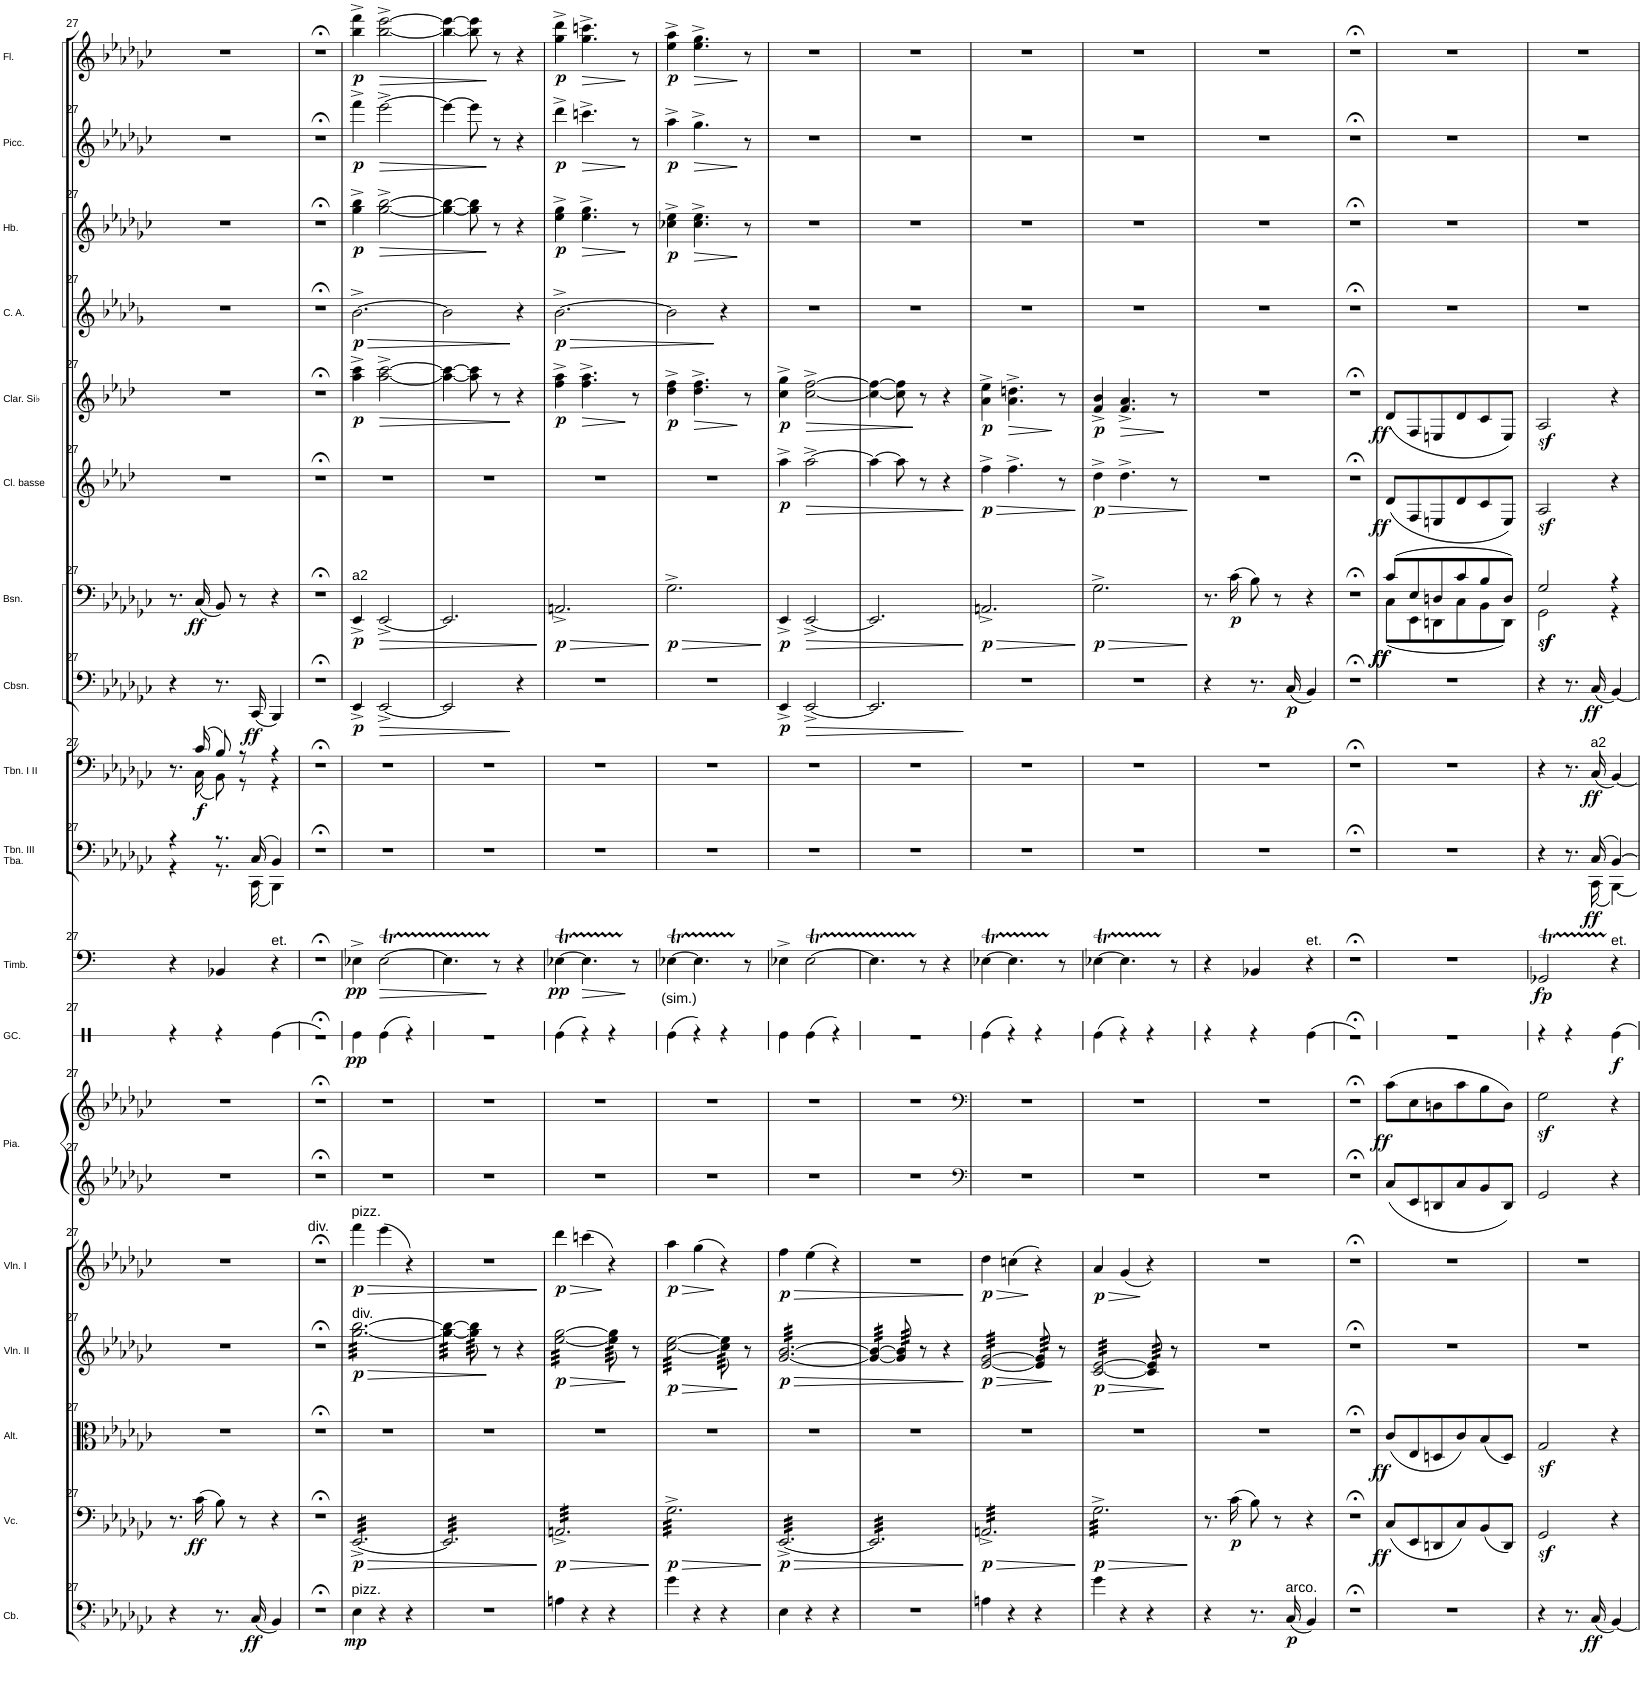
**kern	**dynam	**kern	**dynam	**kern	**dynam	**kern	**dynam	**kern	**dynam	**kern	**kern	**dynam	**kern	**dynam	**kern	**dynam	**kern	**dynam	**kern	**dynam	**kern	**dynam	**kern	**dynam	**kern	**dynam	**kern	**dynam	**kern	**dynam	**kern	**dynam	**kern	**dynam
*part17	*part17	*part16	*part16	*part15	*part15	*part14	*part14	*part13	*part13	*part12	*part12	*part12	*part11	*part11	*part10	*part10	*part9	*part9	*part8	*part8	*part7	*part7	*part6	*part6	*part5	*part5	*part4	*part4	*part3	*part3	*part2	*part2	*part1	*part1
*staff18	*staff18	*staff17	*staff17	*staff16	*staff16	*staff15	*staff15	*staff14	*staff14	*staff13	*staff12	*staff12/13	*staff11	*staff11	*staff10	*staff10	*staff9	*staff9	*staff8	*staff8	*staff7	*staff7	*staff6	*staff6	*staff5	*staff5	*staff4	*staff4	*staff3	*staff3	*staff2	*staff2	*staff1	*staff1
*I"Contrebasses	*	*I"Violoncelles	*	*I"Altos	*	*I"Violons II	*	*I"Violons I	*	*I"Piano	*	*	*I"Timbales	*	*I"Trombone III Tuba	*	*I"Trombone I II	*	*I"Contrebasson	*	*I"Bassons	*	*I"Clarinette Basse	*	*I"Clarinette en Sib	*	*I"Cor anglais	*	*I"Hautbois	*	*I"Piccolo	*	*I"Flutes	*
*I'Cb.	*	*I'Vc.	*	*I'Alt.	*	*I'Vln. II	*	*I'Vln. I	*	*I'Pia.	*	*	*I'Timb.	*	*I'Tbn. III Tba.	*	*I'Tbn. I II	*	*I'Cbsn.	*	*I'Bsn.	*	*I'Cl. basse	*	*I'Clar. Sib	*	*I'C. A.	*	*I'Hb.	*	*I'Picc.	*	*I'Fl.	*
!!LO:PB:g=z
*clefFv4	*	*clefF4	*	*clefC3	*	*clefG2	*	*clefG2	*	*clefG2	*clefG2	*	*clefF4	*	*clefF4	*	*clefF4	*	*clefF4	*	*clefF4	*	*clefG2	*	*clefG2	*	*clefG2	*	*clefG2	*	*clefG2	*	*clefG2	*
*Trd7c12	*	*	*	*	*	*	*	*	*	*	*	*	*	*	*	*	*	*	*Trd7c12	*	*	*	*Trd8c14	*	*Trd1c2	*	*Trd4c7	*	*	*	*Trd-7c-12	*	*	*
*k[b-e-a-d-g-c-]	*	*k[b-e-a-d-g-c-]	*	*k[b-e-a-d-g-c-]	*	*k[b-e-a-d-g-c-]	*	*k[b-e-a-d-g-c-]	*	*k[b-e-a-d-g-c-]	*k[b-e-a-d-g-c-]	*	*k[]	*	*k[b-e-a-d-g-c-]	*	*k[b-e-a-d-g-c-]	*	*k[b-e-a-d-g-c-]	*	*k[b-e-a-d-g-c-]	*	*k[b-e-a-d-]	*	*k[b-e-a-d-]	*	*k[b-e-a-d-g-]	*	*k[b-e-a-d-g-c-]	*	*k[b-e-a-d-g-c-]	*	*k[b-e-a-d-g-c-]	*
*M3/4	*	*M3/4	*	*M3/4	*	*M3/4	*	*M3/4	*	*M3/4	*M3/4	*	*M3/4	*	*M3/4	*	*M3/4	*	*M3/4	*	*M3/4	*	*M3/4	*	*M3/4	*	*M3/4	*	*M3/4	*	*M3/4	*	*M3/4	*
=27	=27	=27	=27	=27	=27	=27	=27	=27	=27	=27	=27	=27	=27	=27	=27	=27	=27	=27	=27	=27	=27	=27	=27	=27	=27	=27	=27	=27	=27	=27	=27	=27	=27	=27
*	*	*	*	*	*	*	*	*	*	*	*	*	*	*	*^	*	*^	*	*	*	*	*	*	*	*	*	*	*	*	*	*	*	*	*
4r	.	8.r	.	2.r	.	2.r	.	2.r	.	2.r	2.r	.	4r	.	4r	4r	.	8.r	8.ryy	.	4r	.	8.r	.	2.r	.	2.r	.	2.r	.	2.r	.	2.r	.	2.r	.
!	!	!	!LO:DY:b	!	!	!	!	!	!	!	!	!	!	!	!	!	!	!	!	!LO:DY:b	!	!	!	!LO:DY:b	!	!	!	!	!	!	!	!	!	!	!	!
.	.	(16c-\	ff	.	.	.	.	.	.	.	.	.	.	.	.	.	.	(16c-/	(16C-\	f	.	.	(16C-/	ff	.	.	.	.	.	.	.	.	.	.	.	.
8.r	.	8B-\)	.	.	.	.	.	.	.	.	.	.	4BB-X/	.	8.r	8.r	.	8B-/)	8BB-\)	.	8.r	.	8BB-/)	.	.	.	.	.	.	.	.	.	.	.	.	.
.	.	8r	.	.	.	.	.	.	.	.	.	.	.	.	.	.	.	8r	8r	.	.	.	8r	.	.	.	.	.	.	.	.	.	.	.	.	.
!	!LO:DY:b	!	!	!	!	!	!	!	!	!	!	!	!	!	!	!	!	!	!	!	!	!LO:DY:b	!	!	!	!	!	!	!	!	!	!	!	!	!	!
(16CC-/	ff	.	.	.	.	.	.	.	.	.	.	.	.	.	(16C-/	(16CC-\	.	.	.	.	(16CC-/	ff	.	.	.	.	.	.	.	.	.	.	.	.	.	.
!	!	!	!	!	!	!	!	!	!	!	!	!	!LO:TX:a:t=et.	!	!	!	!	!	!	!	!	!	!	!	!	!	!	!	!	!	!	!	!	!	!	!
4BBB-/)	.	4r	.	.	.	.	.	.	.	.	.	.	4r	.	4BB-/)	4BBB-\)	.	4r	4r	.	4BBB-/)	.	4r	.	.	.	.	.	.	.	.	.	.	.	.	.
=28	=28	=28	=28	=28	=28	=28	=28	=28	=28	=28	=28	=28	=28	=28	=28	=28	=28	=28	=28	=28	=28	=28	=28	=28	=28	=28	=28	=28	=28	=28	=28	=28	=28	=28	=28	=28
!	!	!	!	!	!	!	!	!LO:TX:a:t=div.	!	!	!	!	!	!	!	!	!	!	!	!	!	!	!	!	!	!	!	!	!	!	!	!	!	!	!	!
*	*	*	*	*	*	*	*	*	*	*	*	*	*	*	*v	*v	*	*	*	*	*	*	*	*	*	*	*	*	*	*	*	*	*	*	*	*
*	*	*	*	*	*	*	*	*	*	*	*	*	*	*	*	*	*v	*v	*	*	*	*	*	*	*	*	*	*	*	*	*	*	*	*	*
2.r;<	.	2.r;<	.	2.r;<	.	2.r;<	.	2.r;<	.	2.r;<	2.r;<	.	2.r;<	.	2.r;<	.	2.r;<	.	2.r;<	.	2.r;<	.	2.r;<	.	2.r;<	.	2.r;<	.	2.r;<	.	2.r;<	.	2.r;<	.
=29	=29	=29	=29	=29	=29	=29	=29	=29	=29	=29	=29	=29	=29	=29	=29	=29	=29	=29	=29	=29	=29	=29	=29	=29	=29	=29	=29	=29	=29	=29	=29	=29	=29	=29
!	!	!	!	!	!	!	!	!	!	!	!	!	!	!	!	!	!	!	!	!	!LO:TX:a:t=a2	!	!	!	!	!	!	!	!	!	!	!	!	!
!	!	!	!	!	!	!	!	!LO:TX:a:t=pizz.	!	!	!	!	!	!	!	!	!	!	!	!	!	!	!	!	!	!	!	!	!	!	!	!	!	!
!	!	!	!	!	!	!LO:TX:a:t=div.	!	!	!	!	!	!	!	!	!	!	!	!	!	!	!	!	!	!	!	!	!	!	!	!	!	!	!	!
!LO:TX:a:t=pizz.	!	!	!	!	!	!	!	!	!	!	!	!	!	!	!	!	!	!	!	!	!	!	!	!	!	!	!	!	!	!	!	!	!	!
!	!LO:DY:b	!	!LO:HP:b	!	!	!	!LO:HP:b	!	!LO:HP:b	!	!	!	!	!	!	!	!	!	!	!	!	!	!	!	!	!	!	!LO:HP:b	!	!	!	!	!	!
!	!	!	!LO:DY:n=1:b	!	!	!	!LO:DY:n=1:b	!	!LO:DY:n=1:b	!	!	!	!	!LO:DY:b	!	!	!	!	!	!LO:DY:b	!	!LO:DY:b	!	!	!	!LO:DY:b	!	!LO:DY:n=1:b	!	!LO:DY:b	!	!LO:DY:b	!	!LO:DY:b
*	*	*tremolo	*	*	*	*	*	*	*	*	*	*	*	*	*	*	*	*	*	*	*	*	*	*	*	*	*	*	*	*	*	*	*	*
*	*	*	*	*	*	*tremolo	*	*	*	*	*	*	*	*	*	*	*	*	*	*	*	*	*	*	*	*	*	*	*	*	*	*	*	*
4EE-\	mp	[32EE-^/LLL	> p	2.r	.	[32gg-\ [32bb-\LLL	> p	4fff\	> p	2.r	2.r	.	4E-X^\	pp	2.r	.	2.r	.	4EE-^/	p	4EE-^/	p	2.r	.	4aa-\^ 4ccc\^	p	[2.b-^\	> p	4gg-\^ 4bb-\^	p	4fff^\	p	4bb-\^ 4fff\^	p
.	.	32EE-^/	.	.	.	32gg-\ 32bb-\	.	.	.	.	.	.	.	.	.	.	.	.	.	.	.	.	.	.	.	.	.	.	.	.	.	.	.	.
.	.	32EE-^/	.	.	.	32gg-\ 32bb-\	.	.	.	.	.	.	.	.	.	.	.	.	.	.	.	.	.	.	.	.	.	.	.	.	.	.	.	.
.	.	32EE-^/	.	.	.	32gg-\ 32bb-\	.	.	.	.	.	.	.	.	.	.	.	.	.	.	.	.	.	.	.	.	.	.	.	.	.	.	.	.
.	.	32EE-^/	.	.	.	32gg-\ 32bb-\	.	.	.	.	.	.	.	.	.	.	.	.	.	.	.	.	.	.	.	.	.	.	.	.	.	.	.	.
.	.	32EE-^/	.	.	.	32gg-\ 32bb-\	.	.	.	.	.	.	.	.	.	.	.	.	.	.	.	.	.	.	.	.	.	.	.	.	.	.	.	.
.	.	32EE-^/	.	.	.	32gg-\ 32bb-\	.	.	.	.	.	.	.	.	.	.	.	.	.	.	.	.	.	.	.	.	.	.	.	.	.	.	.	.
.	.	32EE-^/	.	.	.	32gg-\ 32bb-\	.	.	.	.	.	.	.	.	.	.	.	.	.	.	.	.	.	.	.	.	.	.	.	.	.	.	.	.
!	!	!	!	!	!	!	!	!	!	!	!	!	!	!LO:HP:b	!	!	!	!	!	!LO:HP:b	!	!LO:HP:b	!	!	!	!LO:HP:b	!	!	!	!LO:HP:b	!	!LO:HP:b	!	!LO:HP:b
4r	.	32EE-^/	.	.	.	32gg-\ 32bb-\	.	(4eee-\	.	.	.	.	[2E-T\	>	.	.	.	.	[2EE-^/	>	[2EE-^/	>	.	.	[2aa-\^ [2ccc\^	>	.	.	[2gg-\^ [2bb-\^	>	[2eee-^\	>	[2bb-\^ [2eee-\^	>
.	.	32EE-^/	.	.	.	32gg-\ 32bb-\	.	.	.	.	.	.	.	.	.	.	.	.	.	.	.	.	.	.	.	.	.	.	.	.	.	.	.	.
.	.	32EE-^/	.	.	.	32gg-\ 32bb-\	.	.	.	.	.	.	.	.	.	.	.	.	.	.	.	.	.	.	.	.	.	.	.	.	.	.	.	.
.	.	32EE-^/	.	.	.	32gg-\ 32bb-\	.	.	.	.	.	.	.	.	.	.	.	.	.	.	.	.	.	.	.	.	.	.	.	.	.	.	.	.
.	.	32EE-^/	.	.	.	32gg-\ 32bb-\	.	.	.	.	.	.	.	.	.	.	.	.	.	.	.	.	.	.	.	.	.	.	.	.	.	.	.	.
.	.	32EE-^/	.	.	.	32gg-\ 32bb-\	.	.	.	.	.	.	.	.	.	.	.	.	.	.	.	.	.	.	.	.	.	.	.	.	.	.	.	.
.	.	32EE-^/	.	.	.	32gg-\ 32bb-\	.	.	.	.	.	.	.	.	.	.	.	.	.	.	.	.	.	.	.	.	.	.	.	.	.	.	.	.
.	.	32EE-^/	.	.	.	32gg-\ 32bb-\	.	.	.	.	.	.	.	.	.	.	.	.	.	.	.	.	.	.	.	.	.	.	.	.	.	.	.	.
4r	.	32EE-^/	.	.	.	32gg-\ 32bb-\	.	4r)	.	.	.	.	.	.	.	.	.	.	.	.	.	.	.	.	.	.	.	.	.	.	.	.	.	.
.	.	32EE-^/	.	.	.	32gg-\ 32bb-\	.	.	.	.	.	.	.	.	.	.	.	.	.	.	.	.	.	.	.	.	.	.	.	.	.	.	.	.
.	.	32EE-^/	.	.	.	32gg-\ 32bb-\	.	.	.	.	.	.	.	.	.	.	.	.	.	.	.	.	.	.	.	.	.	.	.	.	.	.	.	.
.	.	32EE-^/	.	.	.	32gg-\ 32bb-\	.	.	.	.	.	.	.	.	.	.	.	.	.	.	.	.	.	.	.	.	.	.	.	.	.	.	.	.
.	.	32EE-^/	.	.	.	32gg-\ 32bb-\	.	.	.	.	.	.	.	.	.	.	.	.	.	.	.	.	.	.	.	.	.	.	.	.	.	.	.	.
.	.	32EE-^/	.	.	.	32gg-\ 32bb-\	.	.	.	.	.	.	.	.	.	.	.	.	.	.	.	.	.	.	.	.	.	.	.	.	.	.	.	.
.	.	32EE-^/	.	.	.	32gg-\ 32bb-\	.	.	.	.	.	.	.	.	.	.	.	.	.	.	.	.	.	.	.	.	.	.	.	.	.	.	.	.
.	.	32EE-^/JJJ	.	.	.	32gg-\ 32bb-\JJJ	.	.	.	.	.	.	.	.	.	.	.	.	.	.	.	.	.	.	.	.	.	.	.	.	.	.	.	.
=30	=30	=30	=30	=30	=30	=30	=30	=30	=30	=30	=30	=30	=30	=30	=30	=30	=30	=30	=30	=30	=30	=30	=30	=30	=30	=30	=30	=30	=30	=30	=30	=30	=30	=30
2.r	.	32EE-/]LLL	.	2.r	.	32gg-\ 32bb-\LLL	.	2.r	.	2.r	2.r	.	4.E-TTT\]	.	2.r	.	2.r	.	2EE-/]	.	2.EE-/]	.	2.r	.	4aa-\_ 4ccc\_	.	2b-\]	.	4gg-\_ 4bb-\_	.	4eee-\_	.	4bb-\_ 4eee-\_	.
.	.	32EE-/	.	.	.	32gg-\ 32bb-\	.	.	.	.	.	.	.	.	.	.	.	.	.	.	.	.	.	.	.	.	.	.	.	.	.	.	.	.
.	.	32EE-/	.	.	.	32gg-\ 32bb-\	.	.	.	.	.	.	.	.	.	.	.	.	.	.	.	.	.	.	.	.	.	.	.	.	.	.	.	.
.	.	32EE-/	.	.	.	32gg-\ 32bb-\	.	.	.	.	.	.	.	.	.	.	.	.	.	.	.	.	.	.	.	.	.	.	.	.	.	.	.	.
.	.	32EE-/	.	.	.	32gg-\ 32bb-\	.	.	.	.	.	.	.	.	.	.	.	.	.	.	.	.	.	.	.	.	.	.	.	.	.	.	.	.
.	.	32EE-/	.	.	.	32gg-\ 32bb-\	.	.	.	.	.	.	.	.	.	.	.	.	.	.	.	.	.	.	.	.	.	.	.	.	.	.	.	.
.	.	32EE-/	.	.	.	32gg-\ 32bb-\	.	.	.	.	.	.	.	.	.	.	.	.	.	.	.	.	.	.	.	.	.	.	.	.	.	.	.	.
.	.	32EE-/	.	.	.	32gg-\ 32bb-\JJJ	.	.	.	.	.	.	.	.	.	.	.	.	.	.	.	.	.	.	.	.	.	.	.	.	.	.	.	.
.	.	32EE-/	.	.	.	64gg-\] 64bb-\]	.	.	.	.	.	.	.	.	.	.	.	.	.	.	.	.	.	.	8aa-\] 8ccc\]	.	.	.	8gg-\] 8bb-\]	.	8eee-\]	.	8bb-\] 8eee-\]	.
.	.	.	.	.	.	64gg-\ 64bb-\	.	.	.	.	.	.	.	.	.	.	.	.	.	.	.	.	.	.	.	.	.	.	.	.	.	.	.	.
.	.	32EE-/	.	.	.	64gg-\ 64bb-\	.	.	.	.	.	.	.	.	.	.	.	.	.	.	.	.	.	.	.	.	.	.	.	.	.	.	.	.
.	.	.	.	.	.	64gg-\ 64bb-\	.	.	.	.	.	.	.	.	.	.	.	.	.	.	.	.	.	.	.	.	.	.	.	.	.	.	.	.
.	.	32EE-/	.	.	.	64gg-\ 64bb-\	.	.	.	.	.	.	.	.	.	.	.	.	.	.	.	.	.	.	.	.	.	.	.	.	.	.	.	.
.	.	.	.	.	.	64gg-\ 64bb-\	.	.	.	.	.	.	.	.	.	.	.	.	.	.	.	.	.	.	.	.	.	.	.	.	.	.	.	.
.	.	32EE-/	.	.	.	64gg-\ 64bb-\	.	.	.	.	.	.	.	.	.	.	.	.	.	.	.	.	.	.	.	.	.	.	.	.	.	.	.	.
.	.	.	.	.	.	64gg-\ 64bb-\	.	.	.	.	.	.	.	.	.	.	.	.	.	.	.	.	.	.	.	.	.	.	.	.	.	.	.	.
.	.	32EE-/	.	.	.	8r	]	.	.	.	.	.	8r	]	.	.	.	.	.	.	.	.	.	.	8r	.	.	.	8r	]	8r	]	8r	]
.	.	32EE-/	.	.	.	.	.	.	.	.	.	.	.	.	.	.	.	.	.	.	.	.	.	.	.	.	.	.	.	.	.	.	.	.
.	.	32EE-/	.	.	.	.	.	.	.	.	.	.	.	.	.	.	.	.	.	.	.	.	.	.	.	.	.	.	.	.	.	.	.	.
.	.	32EE-/	.	.	.	.	.	.	.	.	.	.	.	.	.	.	.	.	.	.	.	.	.	.	.	.	.	.	.	.	.	.	.	.
.	.	32EE-/	.	.	.	4r	.	.	.	.	.	.	4r	.	.	.	.	.	4r	]	.	.	.	.	4r	]	4r	]	4r	.	4r	.	4r	.
.	.	32EE-/	.	.	.	.	.	.	.	.	.	.	.	.	.	.	.	.	.	.	.	.	.	.	.	.	.	.	.	.	.	.	.	.
.	.	32EE-/	.	.	.	.	.	.	.	.	.	.	.	.	.	.	.	.	.	.	.	.	.	.	.	.	.	.	.	.	.	.	.	.
.	.	32EE-/	.	.	.	.	.	.	.	.	.	.	.	.	.	.	.	.	.	.	.	.	.	.	.	.	.	.	.	.	.	.	.	.
.	.	32EE-/	.	.	.	.	.	.	.	.	.	.	.	.	.	.	.	.	.	.	.	.	.	.	.	.	.	.	.	.	.	.	.	.
.	.	32EE-/	.	.	.	.	.	.	.	.	.	.	.	.	.	.	.	.	.	.	.	.	.	.	.	.	.	.	.	.	.	.	.	.
.	.	32EE-/	.	.	.	.	.	.	.	.	.	.	.	.	.	.	.	.	.	.	.	.	.	.	.	.	.	.	.	.	.	.	.	.
.	.	32EE-/JJJ	.	.	.	.	.	.	.	.	.	.	.	.	.	.	.	.	.	.	.	.	.	.	.	.	.	.	.	.	.	.	.	.
.	.	.	]	.	.	.	.	.	]	.	.	.	.	.	.	.	.	.	.	.	.	]	.	.	.	.	.	.	.	.	.	.	.	.
=31	=31	=31	=31	=31	=31	=31	=31	=31	=31	=31	=31	=31	=31	=31	=31	=31	=31	=31	=31	=31	=31	=31	=31	=31	=31	=31	=31	=31	=31	=31	=31	=31	=31	=31
!	!	!	!LO:HP:b	!	!	!	!LO:HP:b	!	!LO:HP:b	!	!	!	!	!	!	!	!	!	!	!	!	!LO:HP:b	!	!	!	!	!	!LO:HP:b	!	!	!	!	!	!
!	!	!	!LO:DY:n=1:b	!	!	!	!LO:DY:n=1:b	!	!LO:DY:n=1:b	!	!	!	!	!LO:DY:b	!	!	!	!	!	!	!	!LO:DY:n=1:b	!	!	!	!LO:DY:b	!	!LO:DY:n=1:b	!	!LO:DY:b	!	!LO:DY:b	!	!LO:DY:b
4AAn\	.	32AAn^/LLL	> p	2.r	.	[32ee-\ [32gg-\LLL	> p	4ddd-\	> p	2.r	2.r	.	[4E-XT\	pp	2.r	.	2.r	.	2.r	.	2.AAn^/	> p	2.r	.	4ff\^ 4aa-\^	p	[2.b-^\	> p	4ee-\^ 4gg-\^	p	4ddd-^\	p	4gg-\^ 4ddd-\^	p
.	.	32AAn^/	.	.	.	32ee-\ 32gg-\	.	.	.	.	.	.	.	.	.	.	.	.	.	.	.	.	.	.	.	.	.	.	.	.	.	.	.	.
.	.	32AAn^/	.	.	.	32ee-\ 32gg-\	.	.	.	.	.	.	.	.	.	.	.	.	.	.	.	.	.	.	.	.	.	.	.	.	.	.	.	.
.	.	32AAn^/	.	.	.	32ee-\ 32gg-\	.	.	.	.	.	.	.	.	.	.	.	.	.	.	.	.	.	.	.	.	.	.	.	.	.	.	.	.
.	.	32AAn^/	.	.	.	32ee-\ 32gg-\	.	.	.	.	.	.	.	.	.	.	.	.	.	.	.	.	.	.	.	.	.	.	.	.	.	.	.	.
.	.	32AAn^/	.	.	.	32ee-\ 32gg-\	.	.	.	.	.	.	.	.	.	.	.	.	.	.	.	.	.	.	.	.	.	.	.	.	.	.	.	.
.	.	32AAn^/	.	.	.	32ee-\ 32gg-\	.	.	.	.	.	.	.	.	.	.	.	.	.	.	.	.	.	.	.	.	.	.	.	.	.	.	.	.
.	.	32AAn^/	.	.	.	32ee-\ 32gg-\	.	.	.	.	.	.	.	.	.	.	.	.	.	.	.	.	.	.	.	.	.	.	.	.	.	.	.	.
!	!	!	!	!	!	!	!	!	!	!	!	!	!	!LO:HP:b	!	!	!	!	!	!	!	!	!	!	!	!LO:HP:b	!	!	!	!LO:HP:b	!	!LO:HP:b	!	!LO:HP:b
4r	.	32AAn^/	.	.	.	32ee-\ 32gg-\	.	(4cccn\	.	.	.	.	4.E-TTT\]	>	.	.	.	.	.	.	.	.	.	.	4.ff\^ 4.aa-\^	>	.	.	4.ee-\^ 4.gg-\^	>	4.cccn^\	>	4.gg-\^ 4.cccn\^	>
.	.	32AAn^/	.	.	.	32ee-\ 32gg-\	.	.	.	.	.	.	.	.	.	.	.	.	.	.	.	.	.	.	.	.	.	.	.	.	.	.	.	.
.	.	32AAn^/	.	.	.	32ee-\ 32gg-\	.	.	.	.	.	.	.	.	.	.	.	.	.	.	.	.	.	.	.	.	.	.	.	.	.	.	.	.
.	.	32AAn^/	.	.	.	32ee-\ 32gg-\	.	.	.	.	.	.	.	.	.	.	.	.	.	.	.	.	.	.	.	.	.	.	.	.	.	.	.	.
.	.	32AAn^/	.	.	.	32ee-\ 32gg-\	.	.	.	.	.	.	.	.	.	.	.	.	.	.	.	.	.	.	.	.	.	.	.	.	.	.	.	.
.	.	32AAn^/	.	.	.	32ee-\ 32gg-\	.	.	.	.	.	.	.	.	.	.	.	.	.	.	.	.	.	.	.	.	.	.	.	.	.	.	.	.
.	.	32AAn^/	.	.	.	32ee-\ 32gg-\	.	.	.	.	.	.	.	.	.	.	.	.	.	.	.	.	.	.	.	.	.	.	.	.	.	.	.	.
.	.	32AAn^/	.	.	.	32ee-\ 32gg-\JJJ	.	.	.	.	.	.	.	.	.	.	.	.	.	.	.	.	.	.	.	.	.	.	.	.	.	.	.	.
4r	.	32AAn^/	.	.	.	64ee-\] 64gg-\]	.	4r)	]	.	.	.	.	.	.	.	.	.	.	.	.	.	.	.	.	.	.	.	.	.	.	.	.	.
.	.	.	.	.	.	64ee-\ 64gg-\	.	.	.	.	.	.	.	.	.	.	.	.	.	.	.	.	.	.	.	.	.	.	.	.	.	.	.	.
.	.	32AAn^/	.	.	.	64ee-\ 64gg-\	.	.	.	.	.	.	.	.	.	.	.	.	.	.	.	.	.	.	.	.	.	.	.	.	.	.	.	.
.	.	.	.	.	.	64ee-\ 64gg-\	.	.	.	.	.	.	.	.	.	.	.	.	.	.	.	.	.	.	.	.	.	.	.	.	.	.	.	.
.	.	32AAn^/	.	.	.	64ee-\ 64gg-\	.	.	.	.	.	.	.	.	.	.	.	.	.	.	.	.	.	.	.	.	.	.	.	.	.	.	.	.
.	.	.	.	.	.	64ee-\ 64gg-\	.	.	.	.	.	.	.	.	.	.	.	.	.	.	.	.	.	.	.	.	.	.	.	.	.	.	.	.
.	.	32AAn^/	.	.	.	64ee-\ 64gg-\	.	.	.	.	.	.	.	.	.	.	.	.	.	.	.	.	.	.	.	.	.	.	.	.	.	.	.	.
.	.	.	.	.	.	64ee-\ 64gg-\	.	.	.	.	.	.	.	.	.	.	.	.	.	.	.	.	.	.	.	.	.	.	.	.	.	.	.	.
.	.	32AAn^/	.	.	.	8r	]	.	.	.	.	.	8r	]	.	.	.	.	.	.	.	.	.	.	8r	]	.	.	8r	]	8r	]	8r	]
.	.	32AAn^/	.	.	.	.	.	.	.	.	.	.	.	.	.	.	.	.	.	.	.	.	.	.	.	.	.	.	.	.	.	.	.	.
.	.	32AAn^/	.	.	.	.	.	.	.	.	.	.	.	.	.	.	.	.	.	.	.	.	.	.	.	.	.	.	.	.	.	.	.	.
.	.	32AAn^/JJJ	.	.	.	.	.	.	.	.	.	.	.	.	.	.	.	.	.	.	.	.	.	.	.	.	.	.	.	.	.	.	.	.
.	.	.	]	.	.	.	.	.	.	.	.	.	.	.	.	.	.	.	.	.	.	]	.	.	.	.	.	.	.	.	.	.	.	.
=32	=32	=32	=32	=32	=32	=32	=32	=32	=32	=32	=32	=32	=32	=32	=32	=32	=32	=32	=32	=32	=32	=32	=32	=32	=32	=32	=32	=32	=32	=32	=32	=32	=32	=32
!	!	!	!	!	!	!	!	!	!	!	!	!	!LO:TX:b:t=(sim.)	!	!	!	!	!	!	!	!	!	!	!	!	!	!	!	!	!	!	!	!	!
!	!	!	!LO:HP:b	!	!	!	!LO:HP:b	!	!LO:HP:b	!	!	!	!	!	!	!	!	!	!	!	!	!LO:HP:b	!	!	!	!	!	!	!	!	!	!	!	!
!	!	!	!LO:DY:n=1:b	!	!	!	!LO:DY:n=1:b	!	!LO:DY:n=1:b	!	!	!	!	!	!	!	!	!	!	!	!	!LO:DY:n=1:b	!	!	!	!LO:DY:b	!	!	!	!LO:DY:b	!	!LO:DY:b	!	!LO:DY:b
4G-\	.	32G-^\LLL	> p	2.r	.	[32cc-\ [32ee-\LLL	> p	4aa-\	> p	2.r	2.r	.	[4E-XT\	.	2.r	.	2.r	.	2.r	.	2.G-^\	> p	2.r	.	4dd-\^ 4ff\^	p	2b-\]	.	4cc-X\^ 4ee-\^	p	4aa-^\	p	4ee-\^ 4aa-\^	p
.	.	32G-^\	.	.	.	32cc-\ 32ee-\	.	.	.	.	.	.	.	.	.	.	.	.	.	.	.	.	.	.	.	.	.	.	.	.	.	.	.	.
.	.	32G-^\	.	.	.	32cc-\ 32ee-\	.	.	.	.	.	.	.	.	.	.	.	.	.	.	.	.	.	.	.	.	.	.	.	.	.	.	.	.
.	.	32G-^\	.	.	.	32cc-\ 32ee-\	.	.	.	.	.	.	.	.	.	.	.	.	.	.	.	.	.	.	.	.	.	.	.	.	.	.	.	.
.	.	32G-^\	.	.	.	32cc-\ 32ee-\	.	.	.	.	.	.	.	.	.	.	.	.	.	.	.	.	.	.	.	.	.	.	.	.	.	.	.	.
.	.	32G-^\	.	.	.	32cc-\ 32ee-\	.	.	.	.	.	.	.	.	.	.	.	.	.	.	.	.	.	.	.	.	.	.	.	.	.	.	.	.
.	.	32G-^\	.	.	.	32cc-\ 32ee-\	.	.	.	.	.	.	.	.	.	.	.	.	.	.	.	.	.	.	.	.	.	.	.	.	.	.	.	.
.	.	32G-^\	.	.	.	32cc-\ 32ee-\	.	.	.	.	.	.	.	.	.	.	.	.	.	.	.	.	.	.	.	.	.	.	.	.	.	.	.	.
!	!	!	!	!	!	!	!	!	!	!	!	!	!	!	!	!	!	!	!	!	!	!	!	!	!	!LO:HP:b	!	!	!	!LO:HP:b	!	!LO:HP:b	!	!LO:HP:b
4r	.	32G-^\	.	.	.	32cc-\ 32ee-\	.	(4gg-\	.	.	.	.	4.E-TTT\]	.	.	.	.	.	.	.	.	.	.	.	4.dd-\^ 4.ff\^	>	.	.	4.cc-\^ 4.ee-\^	>	4.gg-^\	>	4.ee-\^ 4.gg-\^	>
.	.	32G-^\	.	.	.	32cc-\ 32ee-\	.	.	.	.	.	.	.	.	.	.	.	.	.	.	.	.	.	.	.	.	.	.	.	.	.	.	.	.
.	.	32G-^\	.	.	.	32cc-\ 32ee-\	.	.	.	.	.	.	.	.	.	.	.	.	.	.	.	.	.	.	.	.	.	.	.	.	.	.	.	.
.	.	32G-^\	.	.	.	32cc-\ 32ee-\	.	.	.	.	.	.	.	.	.	.	.	.	.	.	.	.	.	.	.	.	.	.	.	.	.	.	.	.
.	.	32G-^\	.	.	.	32cc-\ 32ee-\	.	.	.	.	.	.	.	.	.	.	.	.	.	.	.	.	.	.	.	.	.	.	.	.	.	.	.	.
.	.	32G-^\	.	.	.	32cc-\ 32ee-\	.	.	.	.	.	.	.	.	.	.	.	.	.	.	.	.	.	.	.	.	.	.	.	.	.	.	.	.
.	.	32G-^\	.	.	.	32cc-\ 32ee-\	.	.	.	.	.	.	.	.	.	.	.	.	.	.	.	.	.	.	.	.	.	.	.	.	.	.	.	.
.	.	32G-^\	.	.	.	32cc-\ 32ee-\JJJ	.	.	.	.	.	.	.	.	.	.	.	.	.	.	.	.	.	.	.	.	.	.	.	.	.	.	.	.
4r	.	32G-^\	.	.	.	64cc-\] 64ee-\]	.	4r)	]	.	.	.	.	.	.	.	.	.	.	.	.	.	.	.	.	.	4r	]	.	.	.	.	.	.
.	.	.	.	.	.	64cc-\ 64ee-\	.	.	.	.	.	.	.	.	.	.	.	.	.	.	.	.	.	.	.	.	.	.	.	.	.	.	.	.
.	.	32G-^\	.	.	.	64cc-\ 64ee-\	.	.	.	.	.	.	.	.	.	.	.	.	.	.	.	.	.	.	.	.	.	.	.	.	.	.	.	.
.	.	.	.	.	.	64cc-\ 64ee-\	.	.	.	.	.	.	.	.	.	.	.	.	.	.	.	.	.	.	.	.	.	.	.	.	.	.	.	.
.	.	32G-^\	.	.	.	64cc-\ 64ee-\	.	.	.	.	.	.	.	.	.	.	.	.	.	.	.	.	.	.	.	.	.	.	.	.	.	.	.	.
.	.	.	.	.	.	64cc-\ 64ee-\	.	.	.	.	.	.	.	.	.	.	.	.	.	.	.	.	.	.	.	.	.	.	.	.	.	.	.	.
.	.	32G-^\	.	.	.	64cc-\ 64ee-\	.	.	.	.	.	.	.	.	.	.	.	.	.	.	.	.	.	.	.	.	.	.	.	.	.	.	.	.
.	.	.	.	.	.	64cc-\ 64ee-\	.	.	.	.	.	.	.	.	.	.	.	.	.	.	.	.	.	.	.	.	.	.	.	.	.	.	.	.
.	.	32G-^\	.	.	.	8r	]	.	.	.	.	.	8r	.	.	.	.	.	.	.	.	.	.	.	8r	]	.	.	8r	]	8r	]	8r	]
.	.	32G-^\	.	.	.	.	.	.	.	.	.	.	.	.	.	.	.	.	.	.	.	.	.	.	.	.	.	.	.	.	.	.	.	.
.	.	32G-^\	.	.	.	.	.	.	.	.	.	.	.	.	.	.	.	.	.	.	.	.	.	.	.	.	.	.	.	.	.	.	.	.
.	.	32G-^\JJJ	.	.	.	.	.	.	.	.	.	.	.	.	.	.	.	.	.	.	.	.	.	.	.	.	.	.	.	.	.	.	.	.
.	.	.	]	.	.	.	.	.	.	.	.	.	.	.	.	.	.	.	.	.	.	]	.	.	.	.	.	.	.	.	.	.	.	.
=33	=33	=33	=33	=33	=33	=33	=33	=33	=33	=33	=33	=33	=33	=33	=33	=33	=33	=33	=33	=33	=33	=33	=33	=33	=33	=33	=33	=33	=33	=33	=33	=33	=33	=33
!	!	!	!LO:HP:b	!	!	!	!LO:HP:b	!	!LO:HP:b	!	!	!	!	!	!	!	!	!	!	!	!	!	!	!	!	!	!	!	!	!	!	!	!	!
!	!	!	!LO:DY:n=1:b	!	!	!	!LO:DY:n=1:b	!	!LO:DY:n=1:b	!	!	!	!	!	!	!	!	!	!	!LO:DY:b	!	!LO:DY:b	!	!LO:DY:b	!	!LO:DY:b	!	!	!	!	!	!	!	!
4EE-\	.	[32EE-^/LLL	> p	2.r	.	[32g-/ [32b-/LLL	> p	4ff\	> p	2.r	2.r	.	4E-X^\	.	2.r	.	2.r	.	4EE-^/	p	4EE-^/	p	4aa-^\	p	4cc\^ 4gg\^	p	2.r	.	2.r	.	2.r	.	2.r	.
.	.	32EE-^/	.	.	.	32g-/ 32b-/	.	.	.	.	.	.	.	.	.	.	.	.	.	.	.	.	.	.	.	.	.	.	.	.	.	.	.	.
.	.	32EE-^/	.	.	.	32g-/ 32b-/	.	.	.	.	.	.	.	.	.	.	.	.	.	.	.	.	.	.	.	.	.	.	.	.	.	.	.	.
.	.	32EE-^/	.	.	.	32g-/ 32b-/	.	.	.	.	.	.	.	.	.	.	.	.	.	.	.	.	.	.	.	.	.	.	.	.	.	.	.	.
.	.	32EE-^/	.	.	.	32g-/ 32b-/	.	.	.	.	.	.	.	.	.	.	.	.	.	.	.	.	.	.	.	.	.	.	.	.	.	.	.	.
.	.	32EE-^/	.	.	.	32g-/ 32b-/	.	.	.	.	.	.	.	.	.	.	.	.	.	.	.	.	.	.	.	.	.	.	.	.	.	.	.	.
.	.	32EE-^/	.	.	.	32g-/ 32b-/	.	.	.	.	.	.	.	.	.	.	.	.	.	.	.	.	.	.	.	.	.	.	.	.	.	.	.	.
.	.	32EE-^/	.	.	.	32g-/ 32b-/	.	.	.	.	.	.	.	.	.	.	.	.	.	.	.	.	.	.	.	.	.	.	.	.	.	.	.	.
!	!	!	!	!	!	!	!	!	!	!	!	!	!	!	!	!	!	!	!	!LO:HP:b	!	!LO:HP:b	!	!LO:HP:b	!	!LO:HP:b	!	!	!	!	!	!	!	!
4r	.	32EE-^/	.	.	.	32g-/ 32b-/	.	(4ee-\	.	.	.	.	[2E-T\	.	.	.	.	.	[2EE-^/	>	[2EE-^/	>	[2aa-^\	>	[2cc\^ [2ff\^	>	.	.	.	.	.	.	.	.
.	.	32EE-^/	.	.	.	32g-/ 32b-/	.	.	.	.	.	.	.	.	.	.	.	.	.	.	.	.	.	.	.	.	.	.	.	.	.	.	.	.
.	.	32EE-^/	.	.	.	32g-/ 32b-/	.	.	.	.	.	.	.	.	.	.	.	.	.	.	.	.	.	.	.	.	.	.	.	.	.	.	.	.
.	.	32EE-^/	.	.	.	32g-/ 32b-/	.	.	.	.	.	.	.	.	.	.	.	.	.	.	.	.	.	.	.	.	.	.	.	.	.	.	.	.
.	.	32EE-^/	.	.	.	32g-/ 32b-/	.	.	.	.	.	.	.	.	.	.	.	.	.	.	.	.	.	.	.	.	.	.	.	.	.	.	.	.
.	.	32EE-^/	.	.	.	32g-/ 32b-/	.	.	.	.	.	.	.	.	.	.	.	.	.	.	.	.	.	.	.	.	.	.	.	.	.	.	.	.
.	.	32EE-^/	.	.	.	32g-/ 32b-/	.	.	.	.	.	.	.	.	.	.	.	.	.	.	.	.	.	.	.	.	.	.	.	.	.	.	.	.
.	.	32EE-^/	.	.	.	32g-/ 32b-/	.	.	.	.	.	.	.	.	.	.	.	.	.	.	.	.	.	.	.	.	.	.	.	.	.	.	.	.
4r	.	32EE-^/	.	.	.	32g-/ 32b-/	.	4r)	.	.	.	.	.	.	.	.	.	.	.	.	.	.	.	.	.	.	.	.	.	.	.	.	.	.
.	.	32EE-^/	.	.	.	32g-/ 32b-/	.	.	.	.	.	.	.	.	.	.	.	.	.	.	.	.	.	.	.	.	.	.	.	.	.	.	.	.
.	.	32EE-^/	.	.	.	32g-/ 32b-/	.	.	.	.	.	.	.	.	.	.	.	.	.	.	.	.	.	.	.	.	.	.	.	.	.	.	.	.
.	.	32EE-^/	.	.	.	32g-/ 32b-/	.	.	.	.	.	.	.	.	.	.	.	.	.	.	.	.	.	.	.	.	.	.	.	.	.	.	.	.
.	.	32EE-^/	.	.	.	32g-/ 32b-/	.	.	.	.	.	.	.	.	.	.	.	.	.	.	.	.	.	.	.	.	.	.	.	.	.	.	.	.
.	.	32EE-^/	.	.	.	32g-/ 32b-/	.	.	.	.	.	.	.	.	.	.	.	.	.	.	.	.	.	.	.	.	.	.	.	.	.	.	.	.
.	.	32EE-^/	.	.	.	32g-/ 32b-/	.	.	.	.	.	.	.	.	.	.	.	.	.	.	.	.	.	.	.	.	.	.	.	.	.	.	.	.
.	.	32EE-^/JJJ	.	.	.	32g-/ 32b-/JJJ	.	.	.	.	.	.	.	.	.	.	.	.	.	.	.	.	.	.	.	.	.	.	.	.	.	.	.	.
=34	=34	=34	=34	=34	=34	=34	=34	=34	=34	=34	=34	=34	=34	=34	=34	=34	=34	=34	=34	=34	=34	=34	=34	=34	=34	=34	=34	=34	=34	=34	=34	=34	=34	=34
2.r	.	32EE-/]LLL	.	2.r	.	32g-/ 32b-/LLL	.	2.r	.	2.r	2.r	.	4.E-TTT\]	.	2.r	.	2.r	.	2.EE-/]	.	2.EE-/]	.	4aa-\_	.	4cc\_ 4ff\_	.	2.r	.	2.r	.	2.r	.	2.r	.
.	.	32EE-/	.	.	.	32g-/ 32b-/	.	.	.	.	.	.	.	.	.	.	.	.	.	.	.	.	.	.	.	.	.	.	.	.	.	.	.	.
.	.	32EE-/	.	.	.	32g-/ 32b-/	.	.	.	.	.	.	.	.	.	.	.	.	.	.	.	.	.	.	.	.	.	.	.	.	.	.	.	.
.	.	32EE-/	.	.	.	32g-/ 32b-/	.	.	.	.	.	.	.	.	.	.	.	.	.	.	.	.	.	.	.	.	.	.	.	.	.	.	.	.
.	.	32EE-/	.	.	.	32g-/ 32b-/	.	.	.	.	.	.	.	.	.	.	.	.	.	.	.	.	.	.	.	.	.	.	.	.	.	.	.	.
.	.	32EE-/	.	.	.	32g-/ 32b-/	.	.	.	.	.	.	.	.	.	.	.	.	.	.	.	.	.	.	.	.	.	.	.	.	.	.	.	.
.	.	32EE-/	.	.	.	32g-/ 32b-/	.	.	.	.	.	.	.	.	.	.	.	.	.	.	.	.	.	.	.	.	.	.	.	.	.	.	.	.
.	.	32EE-/	.	.	.	32g-/ 32b-/JJJ	.	.	.	.	.	.	.	.	.	.	.	.	.	.	.	.	.	.	.	.	.	.	.	.	.	.	.	.
.	.	32EE-/	.	.	.	64g-/] 64b-/]	.	.	.	.	.	.	.	.	.	.	.	.	.	.	.	.	8aa-\]	.	8cc\] 8ff\]	.	.	.	.	.	.	.	.	.
.	.	.	.	.	.	64g-/ 64b-/	.	.	.	.	.	.	.	.	.	.	.	.	.	.	.	.	.	.	.	.	.	.	.	.	.	.	.	.
.	.	32EE-/	.	.	.	64g-/ 64b-/	.	.	.	.	.	.	.	.	.	.	.	.	.	.	.	.	.	.	.	.	.	.	.	.	.	.	.	.
.	.	.	.	.	.	64g-/ 64b-/	.	.	.	.	.	.	.	.	.	.	.	.	.	.	.	.	.	.	.	.	.	.	.	.	.	.	.	.
.	.	32EE-/	.	.	.	64g-/ 64b-/	.	.	.	.	.	.	.	.	.	.	.	.	.	.	.	.	.	.	.	.	.	.	.	.	.	.	.	.
.	.	.	.	.	.	64g-/ 64b-/	.	.	.	.	.	.	.	.	.	.	.	.	.	.	.	.	.	.	.	.	.	.	.	.	.	.	.	.
.	.	32EE-/	.	.	.	64g-/ 64b-/	.	.	.	.	.	.	.	.	.	.	.	.	.	.	.	.	.	.	.	.	.	.	.	.	.	.	.	.
.	.	.	.	.	.	64g-/ 64b-/	.	.	.	.	.	.	.	.	.	.	.	.	.	.	.	.	.	.	.	.	.	.	.	.	.	.	.	.
.	.	32EE-/	.	.	.	8r	.	.	.	.	.	.	8r	.	.	.	.	.	.	.	.	.	8r	.	8r	]	.	.	.	.	.	.	.	.
.	.	32EE-/	.	.	.	.	.	.	.	.	.	.	.	.	.	.	.	.	.	.	.	.	.	.	.	.	.	.	.	.	.	.	.	.
.	.	32EE-/	.	.	.	.	.	.	.	.	.	.	.	.	.	.	.	.	.	.	.	.	.	.	.	.	.	.	.	.	.	.	.	.
.	.	32EE-/	.	.	.	.	.	.	.	.	.	.	.	.	.	.	.	.	.	.	.	.	.	.	.	.	.	.	.	.	.	.	.	.
.	.	32EE-/	.	.	.	4r	.	.	.	.	.	.	4r	.	.	.	.	.	.	.	.	.	4r	.	4r	.	.	.	.	.	.	.	.	.
.	.	32EE-/	.	.	.	.	.	.	.	.	.	.	.	.	.	.	.	.	.	.	.	.	.	.	.	.	.	.	.	.	.	.	.	.
.	.	32EE-/	.	.	.	.	.	.	.	.	.	.	.	.	.	.	.	.	.	.	.	.	.	.	.	.	.	.	.	.	.	.	.	.
.	.	32EE-/	.	.	.	.	.	.	.	.	.	.	.	.	.	.	.	.	.	.	.	.	.	.	.	.	.	.	.	.	.	.	.	.
.	.	32EE-/	.	.	.	.	.	.	.	.	.	.	.	.	.	.	.	.	.	.	.	.	.	.	.	.	.	.	.	.	.	.	.	.
.	.	32EE-/	.	.	.	.	.	.	.	.	.	.	.	.	.	.	.	.	.	.	.	.	.	.	.	.	.	.	.	.	.	.	.	.
.	.	32EE-/	.	.	.	.	.	.	.	.	.	.	.	.	.	.	.	.	.	.	.	.	.	.	.	.	.	.	.	.	.	.	.	.
.	.	32EE-/JJJ	.	.	.	.	.	.	.	.	.	.	.	.	.	.	.	.	.	.	.	.	.	.	.	.	.	.	.	.	.	.	.	.
.	.	.	]	.	.	.	]	.	]	.	.	.	.	.	.	.	.	.	.	]	.	]	.	]	.	.	.	.	.	.	.	.	.	.
=35	=35	=35	=35	=35	=35	=35	=35	=35	=35	=35	=35	=35	=35	=35	=35	=35	=35	=35	=35	=35	=35	=35	=35	=35	=35	=35	=35	=35	=35	=35	=35	=35	=35	=35
*	*	*	*	*	*	*	*	*	*	*clefF4	*clefF4	*	*	*	*	*	*	*	*	*	*	*	*	*	*	*	*	*	*	*	*	*	*	*
!	!	!	!LO:HP:b	!	!	!	!LO:HP:b	!	!LO:HP:b	!	!	!	!	!	!	!	!	!	!	!	!	!LO:HP:b	!	!LO:HP:b	!	!	!	!	!	!	!	!	!	!
!	!	!	!LO:DY:n=1:b	!	!	!	!LO:DY:n=1:b	!	!LO:DY:n=1:b	!	!	!	!	!	!	!	!	!	!	!	!	!LO:DY:n=1:b	!	!LO:DY:n=1:b	!	!LO:DY:b	!	!	!	!	!	!	!	!
4AAn\	.	32AAn^/LLL	> p	2.r	.	[32e-/ [32g-/LLL	> p	4dd-\	> p	2.r	2.r	.	[4E-XT\	.	2.r	.	2.r	.	2.r	.	2.AAn^/	> p	4ff^\	> p	4a-\^ 4ee-\^	p	2.r	.	2.r	.	2.r	.	2.r	.
.	.	32AAn^/	.	.	.	32e-/ 32g-/	.	.	.	.	.	.	.	.	.	.	.	.	.	.	.	.	.	.	.	.	.	.	.	.	.	.	.	.
.	.	32AAn^/	.	.	.	32e-/ 32g-/	.	.	.	.	.	.	.	.	.	.	.	.	.	.	.	.	.	.	.	.	.	.	.	.	.	.	.	.
.	.	32AAn^/	.	.	.	32e-/ 32g-/	.	.	.	.	.	.	.	.	.	.	.	.	.	.	.	.	.	.	.	.	.	.	.	.	.	.	.	.
.	.	32AAn^/	.	.	.	32e-/ 32g-/	.	.	.	.	.	.	.	.	.	.	.	.	.	.	.	.	.	.	.	.	.	.	.	.	.	.	.	.
.	.	32AAn^/	.	.	.	32e-/ 32g-/	.	.	.	.	.	.	.	.	.	.	.	.	.	.	.	.	.	.	.	.	.	.	.	.	.	.	.	.
.	.	32AAn^/	.	.	.	32e-/ 32g-/	.	.	.	.	.	.	.	.	.	.	.	.	.	.	.	.	.	.	.	.	.	.	.	.	.	.	.	.
.	.	32AAn^/	.	.	.	32e-/ 32g-/	.	.	.	.	.	.	.	.	.	.	.	.	.	.	.	.	.	.	.	.	.	.	.	.	.	.	.	.
!	!	!	!	!	!	!	!	!	!	!	!	!	!	!	!	!	!	!	!	!	!	!	!	!	!	!LO:HP:b	!	!	!	!	!	!	!	!
4r	.	32AAn^/	.	.	.	32e-/ 32g-/	.	(4ccn\	.	.	.	.	4.E-TTT\]	.	.	.	.	.	.	.	.	.	4.ff^\	.	4.a-\^ 4.ddn\^	>	.	.	.	.	.	.	.	.
.	.	32AAn^/	.	.	.	32e-/ 32g-/	.	.	.	.	.	.	.	.	.	.	.	.	.	.	.	.	.	.	.	.	.	.	.	.	.	.	.	.
.	.	32AAn^/	.	.	.	32e-/ 32g-/	.	.	.	.	.	.	.	.	.	.	.	.	.	.	.	.	.	.	.	.	.	.	.	.	.	.	.	.
.	.	32AAn^/	.	.	.	32e-/ 32g-/	.	.	.	.	.	.	.	.	.	.	.	.	.	.	.	.	.	.	.	.	.	.	.	.	.	.	.	.
.	.	32AAn^/	.	.	.	32e-/ 32g-/	.	.	.	.	.	.	.	.	.	.	.	.	.	.	.	.	.	.	.	.	.	.	.	.	.	.	.	.
.	.	32AAn^/	.	.	.	32e-/ 32g-/	.	.	.	.	.	.	.	.	.	.	.	.	.	.	.	.	.	.	.	.	.	.	.	.	.	.	.	.
.	.	32AAn^/	.	.	.	32e-/ 32g-/	.	.	.	.	.	.	.	.	.	.	.	.	.	.	.	.	.	.	.	.	.	.	.	.	.	.	.	.
.	.	32AAn^/	.	.	.	32e-/ 32g-/JJJ	.	.	.	.	.	.	.	.	.	.	.	.	.	.	.	.	.	.	.	.	.	.	.	.	.	.	.	.
4r	.	32AAn^/	.	.	.	64e-/] 64g-/]	.	4r)	]	.	.	.	.	.	.	.	.	.	.	.	.	.	.	.	.	.	.	.	.	.	.	.	.	.
.	.	.	.	.	.	64e-/ 64g-/	.	.	.	.	.	.	.	.	.	.	.	.	.	.	.	.	.	.	.	.	.	.	.	.	.	.	.	.
.	.	32AAn^/	.	.	.	64e-/ 64g-/	.	.	.	.	.	.	.	.	.	.	.	.	.	.	.	.	.	.	.	.	.	.	.	.	.	.	.	.
.	.	.	.	.	.	64e-/ 64g-/	.	.	.	.	.	.	.	.	.	.	.	.	.	.	.	.	.	.	.	.	.	.	.	.	.	.	.	.
.	.	32AAn^/	.	.	.	64e-/ 64g-/	.	.	.	.	.	.	.	.	.	.	.	.	.	.	.	.	.	.	.	.	.	.	.	.	.	.	.	.
.	.	.	.	.	.	64e-/ 64g-/	.	.	.	.	.	.	.	.	.	.	.	.	.	.	.	.	.	.	.	.	.	.	.	.	.	.	.	.
.	.	32AAn^/	.	.	.	64e-/ 64g-/	.	.	.	.	.	.	.	.	.	.	.	.	.	.	.	.	.	.	.	.	.	.	.	.	.	.	.	.
.	.	.	.	.	.	64e-/ 64g-/	.	.	.	.	.	.	.	.	.	.	.	.	.	.	.	.	.	.	.	.	.	.	.	.	.	.	.	.
.	.	32AAn^/	.	.	.	8r	]	.	.	.	.	.	8r	.	.	.	.	.	.	.	.	.	8r	.	8r	]	.	.	.	.	.	.	.	.
.	.	32AAn^/	.	.	.	.	.	.	.	.	.	.	.	.	.	.	.	.	.	.	.	.	.	.	.	.	.	.	.	.	.	.	.	.
.	.	32AAn^/	.	.	.	.	.	.	.	.	.	.	.	.	.	.	.	.	.	.	.	.	.	.	.	.	.	.	.	.	.	.	.	.
.	.	32AAn^/JJJ	.	.	.	.	.	.	.	.	.	.	.	.	.	.	.	.	.	.	.	.	.	.	.	.	.	.	.	.	.	.	.	.
.	.	.	]	.	.	.	.	.	.	.	.	.	.	.	.	.	.	.	.	.	.	]	.	]	.	.	.	.	.	.	.	.	.	.
=36	=36	=36	=36	=36	=36	=36	=36	=36	=36	=36	=36	=36	=36	=36	=36	=36	=36	=36	=36	=36	=36	=36	=36	=36	=36	=36	=36	=36	=36	=36	=36	=36	=36	=36
!	!	!	!LO:HP:b	!	!	!	!LO:HP:b	!	!LO:HP:b	!	!	!	!	!	!	!	!	!	!	!	!	!LO:HP:b	!	!LO:HP:b	!	!	!	!	!	!	!	!	!	!
!	!	!	!LO:DY:n=1:b	!	!	!	!LO:DY:n=1:b	!	!LO:DY:n=1:b	!	!	!	!	!	!	!	!	!	!	!	!	!LO:DY:n=1:b	!	!LO:DY:n=1:b	!	!LO:DY:b	!	!	!	!	!	!	!	!
4G-\	.	32G-^\LLL	> p	2.r	.	[32c-/ [32e-/LLL	> p	4a-/	> p	2.r	2.r	.	[4E-XT\	.	2.r	.	2.r	.	2.r	.	2.G-^\	> p	4dd-^\	> p	4f/^ 4b-/^	p	2.r	.	2.r	.	2.r	.	2.r	.
.	.	32G-^\	.	.	.	32c-/ 32e-/	.	.	.	.	.	.	.	.	.	.	.	.	.	.	.	.	.	.	.	.	.	.	.	.	.	.	.	.
.	.	32G-^\	.	.	.	32c-/ 32e-/	.	.	.	.	.	.	.	.	.	.	.	.	.	.	.	.	.	.	.	.	.	.	.	.	.	.	.	.
.	.	32G-^\	.	.	.	32c-/ 32e-/	.	.	.	.	.	.	.	.	.	.	.	.	.	.	.	.	.	.	.	.	.	.	.	.	.	.	.	.
.	.	32G-^\	.	.	.	32c-/ 32e-/	.	.	.	.	.	.	.	.	.	.	.	.	.	.	.	.	.	.	.	.	.	.	.	.	.	.	.	.
.	.	32G-^\	.	.	.	32c-/ 32e-/	.	.	.	.	.	.	.	.	.	.	.	.	.	.	.	.	.	.	.	.	.	.	.	.	.	.	.	.
.	.	32G-^\	.	.	.	32c-/ 32e-/	.	.	.	.	.	.	.	.	.	.	.	.	.	.	.	.	.	.	.	.	.	.	.	.	.	.	.	.
.	.	32G-^\	.	.	.	32c-/ 32e-/	.	.	.	.	.	.	.	.	.	.	.	.	.	.	.	.	.	.	.	.	.	.	.	.	.	.	.	.
!	!	!	!	!	!	!	!	!	!	!	!	!	!	!	!	!	!	!	!	!	!	!	!	!	!	!LO:HP:b	!	!	!	!	!	!	!	!
4r	.	32G-^\	.	.	.	32c-/ 32e-/	.	(4g-/	.	.	.	.	4.E-TTT\]	.	.	.	.	.	.	.	.	.	4.dd-^\	.	4.f/^ 4.a-/^	>	.	.	.	.	.	.	.	.
.	.	32G-^\	.	.	.	32c-/ 32e-/	.	.	.	.	.	.	.	.	.	.	.	.	.	.	.	.	.	.	.	.	.	.	.	.	.	.	.	.
.	.	32G-^\	.	.	.	32c-/ 32e-/	.	.	.	.	.	.	.	.	.	.	.	.	.	.	.	.	.	.	.	.	.	.	.	.	.	.	.	.
.	.	32G-^\	.	.	.	32c-/ 32e-/	.	.	.	.	.	.	.	.	.	.	.	.	.	.	.	.	.	.	.	.	.	.	.	.	.	.	.	.
.	.	32G-^\	.	.	.	32c-/ 32e-/	.	.	.	.	.	.	.	.	.	.	.	.	.	.	.	.	.	.	.	.	.	.	.	.	.	.	.	.
.	.	32G-^\	.	.	.	32c-/ 32e-/	.	.	.	.	.	.	.	.	.	.	.	.	.	.	.	.	.	.	.	.	.	.	.	.	.	.	.	.
.	.	32G-^\	.	.	.	32c-/ 32e-/	.	.	.	.	.	.	.	.	.	.	.	.	.	.	.	.	.	.	.	.	.	.	.	.	.	.	.	.
.	.	32G-^\	.	.	.	32c-/ 32e-/JJJ	.	.	.	.	.	.	.	.	.	.	.	.	.	.	.	.	.	.	.	.	.	.	.	.	.	.	.	.
4r	.	32G-^\	.	.	.	64c-/] 64e-/]	.	4r)	]	.	.	.	.	.	.	.	.	.	.	.	.	.	.	.	.	.	.	.	.	.	.	.	.	.
.	.	.	.	.	.	64c-/ 64e-/	.	.	.	.	.	.	.	.	.	.	.	.	.	.	.	.	.	.	.	.	.	.	.	.	.	.	.	.
.	.	32G-^\	.	.	.	64c-/ 64e-/	.	.	.	.	.	.	.	.	.	.	.	.	.	.	.	.	.	.	.	.	.	.	.	.	.	.	.	.
.	.	.	.	.	.	64c-/ 64e-/	.	.	.	.	.	.	.	.	.	.	.	.	.	.	.	.	.	.	.	.	.	.	.	.	.	.	.	.
.	.	32G-^\	.	.	.	64c-/ 64e-/	.	.	.	.	.	.	.	.	.	.	.	.	.	.	.	.	.	.	.	.	.	.	.	.	.	.	.	.
.	.	.	.	.	.	64c-/ 64e-/	.	.	.	.	.	.	.	.	.	.	.	.	.	.	.	.	.	.	.	.	.	.	.	.	.	.	.	.
.	.	32G-^\	.	.	.	64c-/ 64e-/	.	.	.	.	.	.	.	.	.	.	.	.	.	.	.	.	.	.	.	.	.	.	.	.	.	.	.	.
.	.	.	.	.	.	64c-/ 64e-/	.	.	.	.	.	.	.	.	.	.	.	.	.	.	.	.	.	.	.	.	.	.	.	.	.	.	.	.
*	*	*	*	*	*	*Xtremolo	*	*	*	*	*	*	*	*	*	*	*	*	*	*	*	*	*	*	*	*	*	*	*	*	*	*	*	*
.	.	32G-^\	.	.	.	8r	]	.	.	.	.	.	8r	.	.	.	.	.	.	.	.	.	8r	.	8r	]	.	.	.	.	.	.	.	.
.	.	32G-^\	.	.	.	.	.	.	.	.	.	.	.	.	.	.	.	.	.	.	.	.	.	.	.	.	.	.	.	.	.	.	.	.
.	.	32G-^\	.	.	.	.	.	.	.	.	.	.	.	.	.	.	.	.	.	.	.	.	.	.	.	.	.	.	.	.	.	.	.	.
.	.	32G-^\JJJ	.	.	.	.	.	.	.	.	.	.	.	.	.	.	.	.	.	.	.	.	.	.	.	.	.	.	.	.	.	.	.	.
*	*	*Xtremolo	*	*	*	*	*	*	*	*	*	*	*	*	*	*	*	*	*	*	*	*	*	*	*	*	*	*	*	*	*	*	*	*
.	.	.	]	.	.	.	.	.	.	.	.	.	.	.	.	.	.	.	.	.	.	]	.	]	.	.	.	.	.	.	.	.	.	.
=37	=37	=37	=37	=37	=37	=37	=37	=37	=37	=37	=37	=37	=37	=37	=37	=37	=37	=37	=37	=37	=37	=37	=37	=37	=37	=37	=37	=37	=37	=37	=37	=37	=37	=37
4r	.	8.r	.	2.r	.	2.r	.	2.r	.	2.r	2.r	.	4r	.	2.r	.	2.r	.	4r	.	8.r	.	2.r	.	2.r	.	2.r	.	2.r	.	2.r	.	2.r	.
!	!	!	!LO:DY:b	!	!	!	!	!	!	!	!	!	!	!	!	!	!	!	!	!	!	!LO:DY:b	!	!	!	!	!	!	!	!	!	!	!	!
.	.	(16c-\	p	.	.	.	.	.	.	.	.	.	.	.	.	.	.	.	.	.	(16c-\	p	.	.	.	.	.	.	.	.	.	.	.	.
8.r	.	8B-\)	.	.	.	.	.	.	.	.	.	.	4BB-X/	.	.	.	.	.	8.r	.	8B-\)	.	.	.	.	.	.	.	.	.	.	.	.	.
.	.	8r	.	.	.	.	.	.	.	.	.	.	.	.	.	.	.	.	.	.	8r	.	.	.	.	.	.	.	.	.	.	.	.	.
!LO:TX:a:t=arco.	!	!	!	!	!	!	!	!	!	!	!	!	!	!	!	!	!	!	!	!	!	!	!	!	!	!	!	!	!	!	!	!	!	!
!	!LO:DY:b	!	!	!	!	!	!	!	!	!	!	!	!	!	!	!	!	!	!	!LO:DY:b	!	!	!	!	!	!	!	!	!	!	!	!	!	!
(16CC-/	p	.	.	.	.	.	.	.	.	.	.	.	.	.	.	.	.	.	(16C-/	p	.	.	.	.	.	.	.	.	.	.	.	.	.	.
!	!	!	!	!	!	!	!	!	!	!	!	!	!LO:TX:a:t=et.	!	!	!	!	!	!	!	!	!	!	!	!	!	!	!	!	!	!	!	!	!
4BBB-/)	.	4r	.	.	.	.	.	.	.	.	.	.	4r	.	.	.	.	.	4BB-/)	.	4r	.	.	.	.	.	.	.	.	.	.	.	.	.
=38	=38	=38	=38	=38	=38	=38	=38	=38	=38	=38	=38	=38	=38	=38	=38	=38	=38	=38	=38	=38	=38	=38	=38	=38	=38	=38	=38	=38	=38	=38	=38	=38	=38	=38
2.r;<	.	2.r;<	.	2.r;<	.	2.r;<	.	2.r;<	.	2.r;<	2.r;<	.	2.r;<	.	2.r;<	.	2.r;<	.	2.r;<	.	2.r;<	.	2.r;<	.	2.r;<	.	2.r;<	.	2.r;<	.	2.r;<	.	2.r;<	.
=39	=39	=39	=39	=39	=39	=39	=39	=39	=39	=39	=39	=39	=39	=39	=39	=39	=39	=39	=39	=39	=39	=39	=39	=39	=39	=39	=39	=39	=39	=39	=39	=39	=39	=39
*	*	*	*	*	*	*	*	*	*	*	*	*	*	*	*	*	*	*	*	*	*^	*	*	*	*	*	*	*	*	*	*	*	*	*
!	!	!	!LO:DY:b	!	!LO:DY:b	!	!	!	!	!	!	!LO:DY:b	!	!	!	!	!	!	!	!	!	!	!LO:DY:b	!	!	!	!	!	!	!	!	!	!	!	!
!	!	!	!	!	!	!	!	!	!	!	!	!	!	!	!	!	!	!	!	!	!	!	!LO:DY:n=1:b	!	!LO:DY:b	!	!LO:DY:b	!	!	!	!	!	!	!	!
2.r	.	(8C-/L	ff	(8c-/L	ff	2.r	.	2.r	.	8C-/L	(8c-\L	ff	2.r	.	2.r	.	2.r	.	2.r	.	(8c-/L	(8C-\L	ff ff	(8d-/L	ff	(8d-/L	ff	2.r	.	2.r	.	2.r	.	2.r	.
.	.	8EE-/	.	8E-/	.	.	.	.	.	8EE-/	8E-\	.	.	.	.	.	.	.	.	.	8E-/	8EE-\	.	8F/	.	8F/	.	.	.	.	.	.	.	.	.
.	.	8DDn/	.	8Dn/	.	.	.	.	.	8DDn/	8Dn\	.	.	.	.	.	.	.	.	.	8Dn/	8DDn\	.	8En/	.	8En/	.	.	.	.	.	.	.	.	.
.	.	8C-/)	.	8c-/)	.	.	.	.	.	8C-/	8c-\	.	.	.	.	.	.	.	.	.	8c-/	8C-\	.	8d-/	.	8d-/	.	.	.	.	.	.	.	.	.
.	.	(8BB-/	.	(8B-/	.	.	.	.	.	8BB-/	8B-\	.	.	.	.	.	.	.	.	.	8B-/	8BB-\	.	8c/	.	8c/	.	.	.	.	.	.	.	.	.
.	.	8DD/J)	.	8D/J)	.	.	.	.	.	8DD/J	8D\J)	.	.	.	.	.	.	.	.	.	8D/J)	8DD\J)	.	8E/J)	.	8E/J)	.	.	.	.	.	.	.	.	.
=40	=40	=40	=40	=40	=40	=40	=40	=40	=40	=40	=40	=40	=40	=40	=40	=40	=40	=40	=40	=40	=40	=40	=40	=40	=40	=40	=40	=40	=40	=40	=40	=40	=40	=40	=40
*	*	*	*	*	*	*	*	*	*	*	*	*	*	*	*^	*	*	*	*	*	*	*	*	*	*	*	*	*	*	*	*	*	*	*	*
!	!	!	!	!	!	!	!	!	!	!	!	!	!	!LO:DY:b	!	!	!	!	!	!	!	!	!	!LO:DY:b	!	!	!	!	!	!	!	!	!	!	!	!
!	!	!	!	!	!	!	!	!	!	!	!	!	!	!	!	!	!	!	!	!	!	!	!	!LO:DY:n=1:b	!	!	!	!	!	!	!	!	!	!	!	!
4r	.	2GG-z</	.	2G-z</	.	2.r	.	2.r	.	2GG-/	2G-z<\	.	2GG-XT/	fp	4r	4..ryy	.	4r	.	4r	.	2G-/	2GG-\	sf sf	2A-z</	.	2A-z</	.	2.r	.	2.r	.	2.r	.	2.r	.
8.r	.	.	.	.	.	.	.	.	.	.	.	.	.	.	8.r	.	.	8.r	.	8.r	.	.	.	.	.	.	.	.	.	.	.	.	.	.	.	.
!	!	!	!	!	!	!	!	!	!	!	!	!	!	!	!	!	!	!LO:TX:a:t=a2	!	!	!	!	!	!	!	!	!	!	!	!	!	!	!	!	!	!
!	!LO:DY:b	!	!	!	!	!	!	!	!	!	!	!	!	!	!	!	!LO:DY:b	!	!LO:DY:b	!	!LO:DY:b	!	!	!	!	!	!	!	!	!	!	!	!	!	!	!
(16CC-/	ff	.	.	.	.	.	.	.	.	.	.	.	.	.	(16C-/	(16CC-\	ff	(16C-/	ff	(16C-/	ff	.	.	.	.	.	.	.	.	.	.	.	.	.	.	.
!	!	!	!	!	!	!	!	!	!	!	!	!	!LO:TX:a:t=et.	!	!	!	!	!	!	!	!	!	!	!	!	!	!	!	!	!	!	!	!	!	!	!
[4BBB-/)	.	4r	.	4r	.	.	.	.	.	4r	4r	.	4r	.	[4BB-/)	[4BBB-\)	.	[4BB-/)	.	[4BB-/)	.	4r	4r	.	4r	.	4r	.	.	.	.	.	.	.	.	.
*	*	*	*	*	*	*	*	*	*	*	*	*	*	*	*v	*v	*	*	*	*	*	*v	*v	*	*	*	*	*	*	*	*	*	*	*	*	*
=	=	=	=	=	=	=	=	=	=	=	=	=	=	=	=	=	=	=	=	=	=	=	=	=	=	=	=	=	=	=	=	=	=	=
*-	*-	*-	*-	*-	*-	*-	*-	*-	*-	*-	*-	*-	*-	*-	*-	*-	*-	*-	*-	*-	*-	*-	*-	*-	*-	*-	*-	*-	*-	*-	*-	*-	*-	*-
